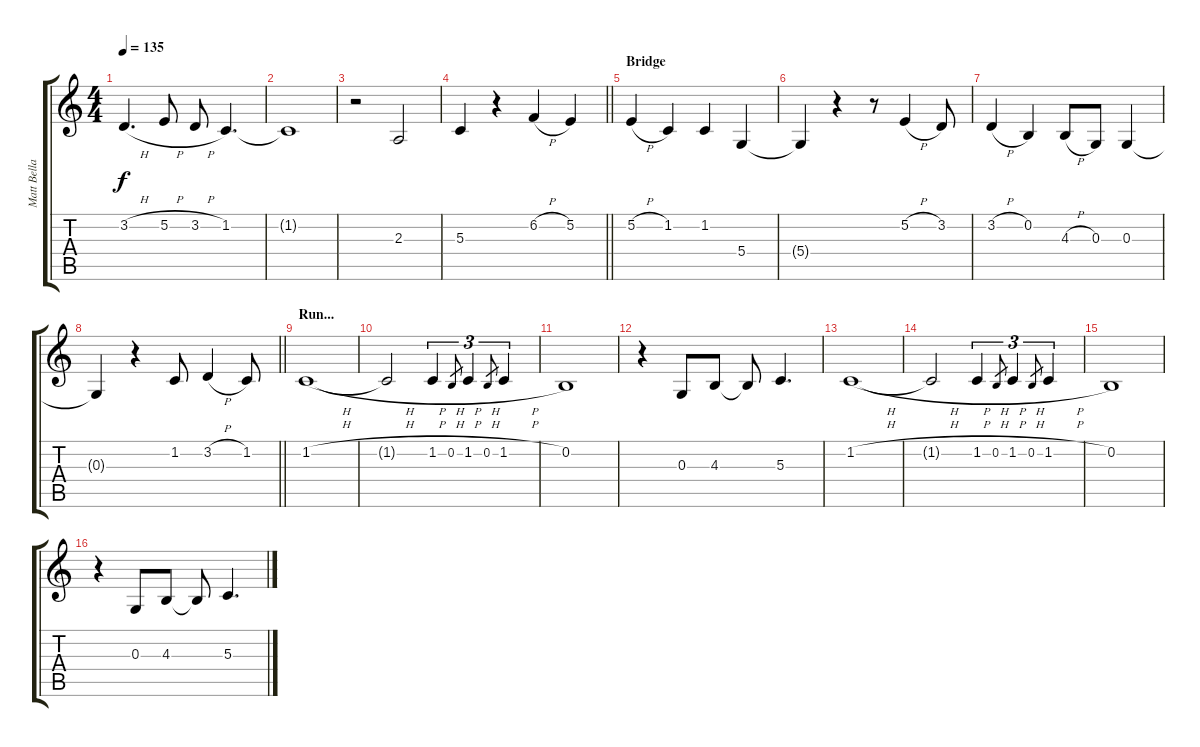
\track ("Matt Bellamy (Lead Vocals)" "Matt Bella") {instrument altosax}
\staff {score tabs}
\tuning (E4 B3 G3 D3 A2 E2) {hide}
\ts (4 4)
\tempo 135
\clef g2
\ks c
3.2{h}.4{d dy f} 5.2{h}.8 3.2{h}.8 1.2.4{d} |
1.2{t}.1 |
r.2 2.3.2 |
\barLineRight lightlight
5.3.4 r.4 6.2{h}.4 5.2.4 |
\section ("" "Bridge")
5.2{h}.4 1.2.4 1.2.4 5.4.4 |
5.4{t}.4 r.4 r.8 5.2{h}.4 3.2.8 |
3.2{h}.4 0.2.4 4.3{h}.8 0.3.8 0.3.4 |
\barLineRight lightlight
0.3{t}.4 r.4 1.2.8 3.2{h}.4 1.2.8 |
\section ("" "Run...")
1.2{h}.1 |
1.2{h t}.2 1.2{h}.4{tu (3 2)} 0.2{h}.8{gr} 1.2{h}.4{tu (3 2)} 0.2{h}.8{gr} 1.2{h}.4{tu (3 2)} |
0.2.1 |
r.4 0.3.8 4.3.8 4.3{t}.8 5.3.4{d} |
1.2{h}.1 |
1.2{h t}.2 1.2{h}.4{tu (3 2)} 0.2{h}.8{gr} 1.2{h}.4{tu (3 2)} 0.2{h}.8{gr} 1.2{h}.4{tu (3 2)} |
0.2.1 |
r.4 0.3.8 4.3.8 4.3{t}.8 5.3.4{d}
